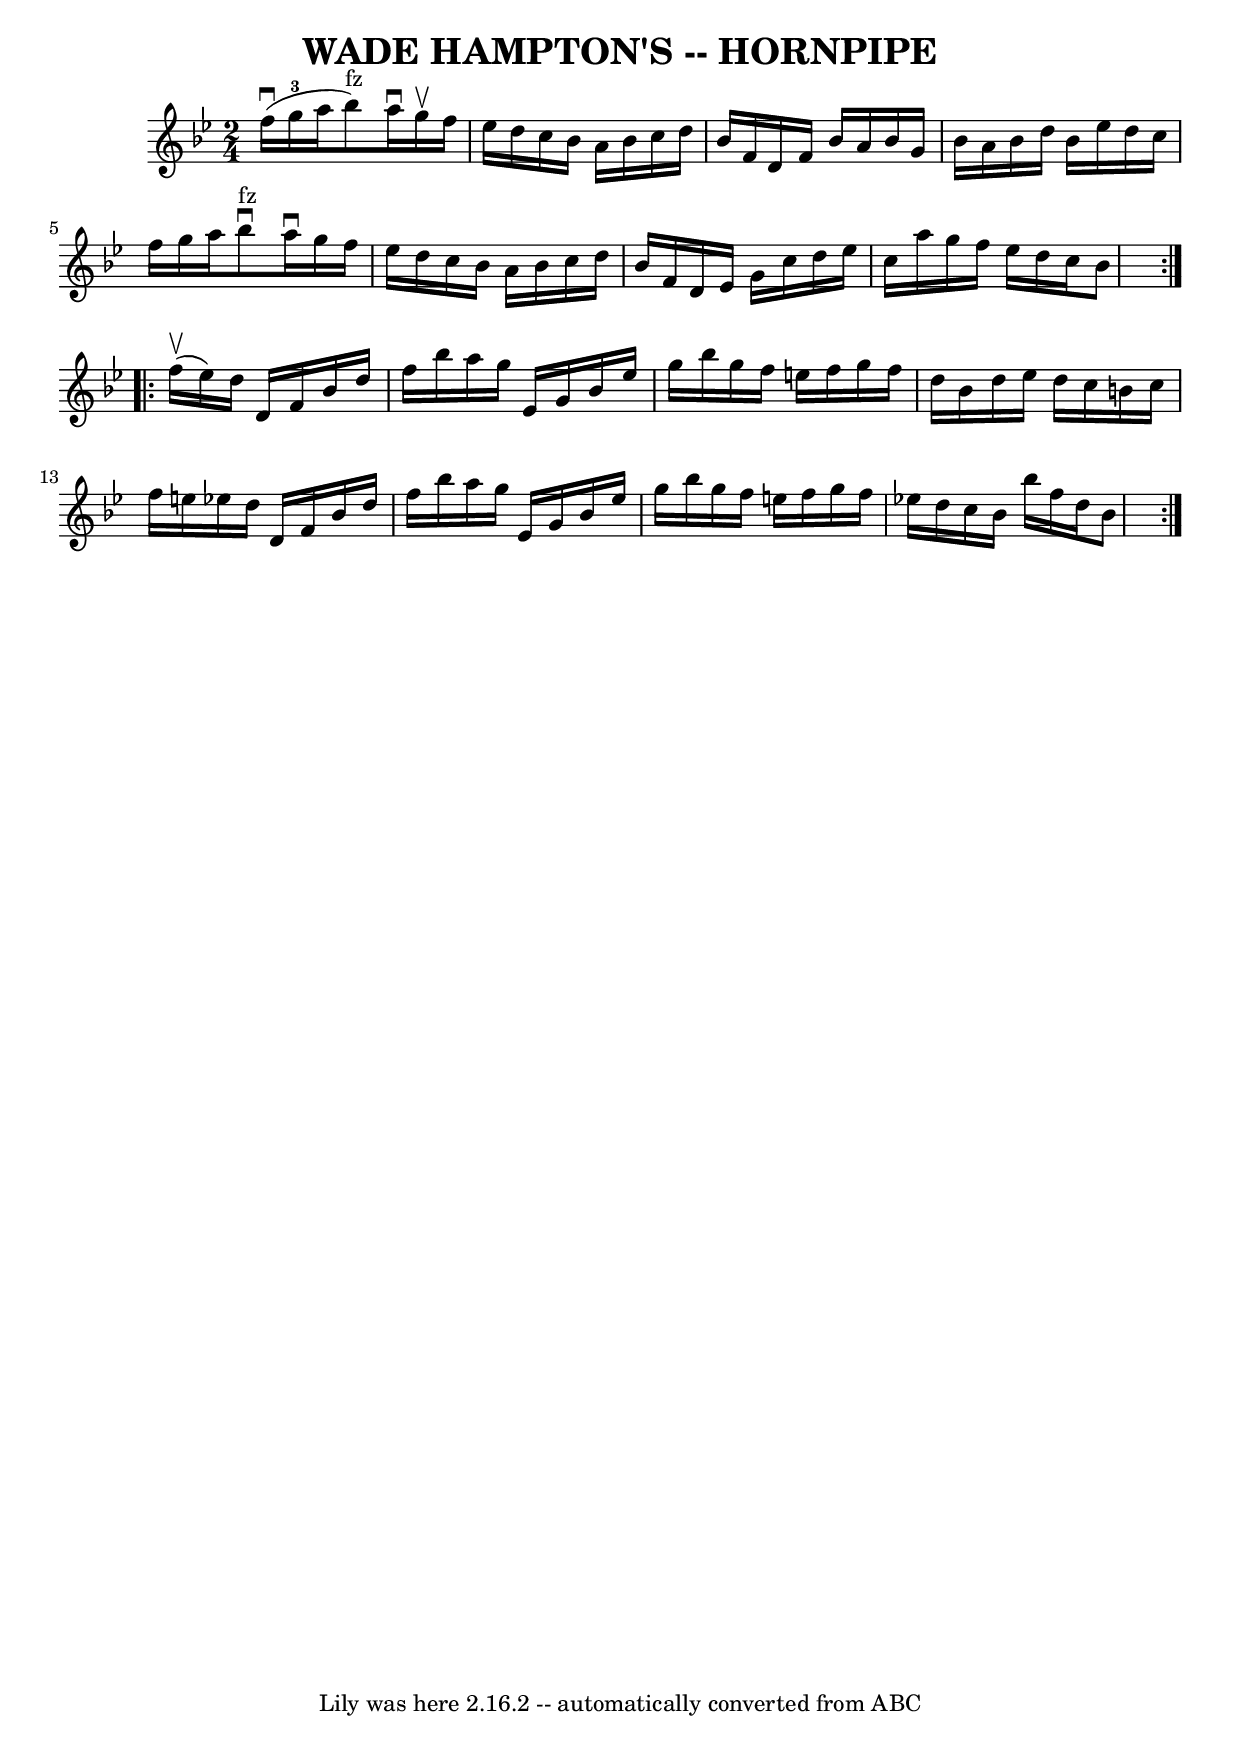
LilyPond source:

\version "2.16.2"
\include "Mammoth.ily"
\header {
  %% book = "Ryan's Mammoth Collection of Fiddle Tunes"
  crossRefNumber = "1"
  footnotes = ""
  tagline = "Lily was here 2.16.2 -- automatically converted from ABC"
  title = "WADE HAMPTON'S -- HORNPIPE"

}
voicedefault =  {



  \repeat volta 2 {

    \time 2/4 
    \key bes \major f''16 (^\downbow g''16-3 a''16        
    |
    bes''8^"fz") a''16^\downbow g''16^\upbow f''16    
    ees''16 d''16 c''16    |
    bes'16 a'16 bes'16 c''16    
    d''16 bes'16 f'16 d'16    |
    f'16 bes'16 a'16 bes'16  
    g'16 bes'16 a'16 bes'16    |
    d''16 bes'16 ees''16    
    d''16 c''16 f''16 g''16 a''16    |
    |
    bes''8^"fz"^\downbow a''16^\downbow g''16 f''16 ees''16 d''16 c''16  
    |
    bes'16 a'16 bes'16 c''16 d''16 bes'16 f'16    
    d'16    |
    ees'16 g'16 c''16 d''16 ees''16 c''16    
    a''16 g''16    |
    f''16 ees''16 d''16 c''16 bes'8    
  }   
  
  \repeat volta 2 {
    f''16 (^\upbow ees''16)       |
    d''16    
    d'16 f'16 bes'16 d''16 f''16 bes''16 a''16    |
    
    g''16 ees'16 g'16 bes'16 ees''16 g''16 bes''16 g''16    
    |
    f''16 e''16 f''16 g''16 f''16 d''16 bes'16    
    d''16    |
    ees''16 d''16 c''16 b'16 c''16 f''16    
    e''16 ees''!16    |
    |
    d''16 d'16 f'16 bes'16    
    d''16 f''16 bes''16 a''16    |
    g''16 ees'16 g'16    
    bes'16 ees''16 g''16 bes''16 g''16    |
    f''16 e''16    
    f''16 g''16 f''16 ees''!16 d''16 c''16    |
    bes'16    
    bes''16 f''16 d''16 bes'8    
  }   

}

\score{
  <<

    \context Staff="default"
    {
      \voicedefault 
      
    }

  >>
  \layout {
    
  }
  \midi {
  }

}
